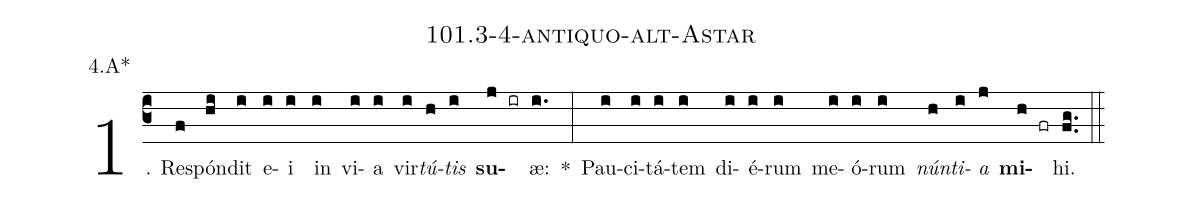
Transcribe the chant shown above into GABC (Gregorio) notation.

name: 101.3-4-antiquo-alt-Astar;
annotation: 4.A*;
%%
(c3)1. Re(f)spón(hi)dit(i) e(i)i(i) in(i) vi(i)a(i) vir(i)<i>tú</i>(h)<i>tis</i>(i) <b>su</b>(j ir)æ:(i.) *(:) Pau(i)ci(i)tá(i)tem(i) di(i)é(i)rum(i) me(i)ó(i)rum(i) <i>nún</i>(h)<i>ti</i>(i)<i>a</i>(j) <b>mi</b>(h fr)hi.(fg..) (::)


%E(i) u(h) o(i) u(j) a(h) e.(fg..) (::)
